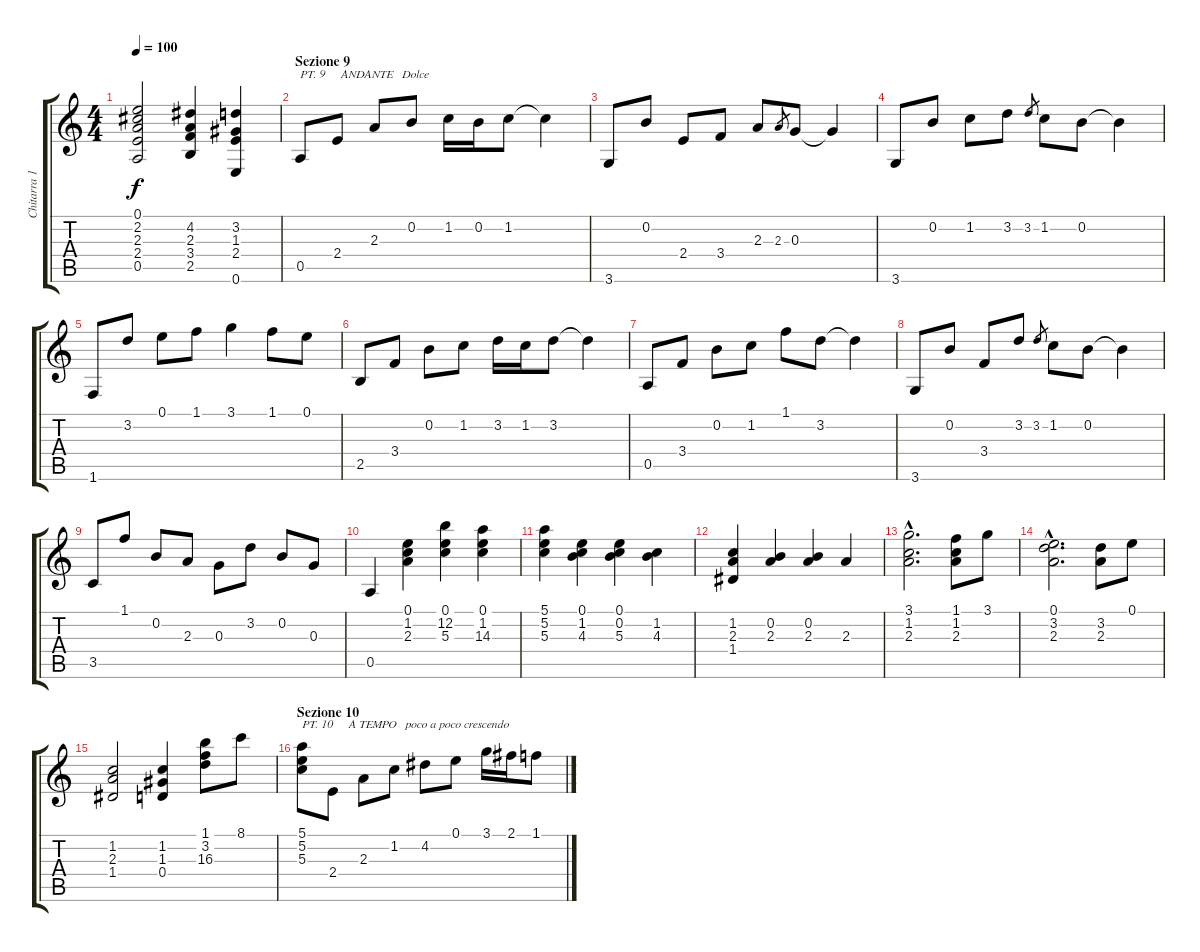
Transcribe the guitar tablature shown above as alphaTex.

\track ("Chitarra 1" "Chitarra 1") {instrument acousticguitarnylon}
\staff {score tabs}
\tuning (E4 B3 G3 D3 A2 E2) {hide}
\ts (4 4)
\tempo 100
\clef g2
\ks c
(0.1 2.2 2.3 2.4 0.5).2{dy f} (4.2 2.3 3.4 2.5).4 (3.2 1.3 2.4 0.6).4 |
\section ("" "Sezione 9")
0.5.8{txt "PT. 9     ANDANTE   Dolce"} 2.4.8 2.3.8 0.2.8 1.2.16 0.2.16 1.2.8 1.2{t}.4 |
3.6.8 0.2.8 2.4.8 3.4.8 2.3.8 2.3.8{gr} 0.3.8 0.3{t}.4 |
3.6.8 0.2.8 1.2.8 3.2.8 3.2.8{gr} 1.2.8 0.2.8 0.2{t}.4 |
1.6.8 3.2.8 0.1.8 1.1.8 3.1.4 1.1.8 0.1.8 |
2.5.8 3.4.8 0.2.8 1.2.8 3.2.16 1.2.16 3.2.8 3.2{t}.4 |
0.5.8 3.4.8 0.2.8 1.2.8 1.1.8 3.2.8 3.2{t}.4 |
3.6.8 0.2.8 3.4.8 3.2.8 3.2.8{gr} 1.2.8 0.2.8 0.2{t}.4 |
3.5.8 1.1.8 0.2.8 2.3.8 0.3.8 3.2.8 0.2.8 0.3.8 |
0.5.4 (0.1 1.2 2.3).4 (0.1 12.2 5.3).4 (0.1 1.2 14.3).4 |
(5.1 5.2 5.3).4 (0.1 1.2 4.3).4 (0.1 0.2 5.3).4 (1.2 4.3).4 |
(1.2 2.3 1.4).4 (0.2 2.3).4 (0.2 2.3).4 2.3.4 |
(3.1{hac} 1.2{hac} 2.3{hac}).2{d} (1.1 1.2 2.3).8 3.1.8 |
(0.1{hac} 3.2{hac} 2.3{hac}).2{d} (3.2 2.3).8 0.1.8 |
(1.2 2.3 1.4).2 (1.2 1.3 0.4).4 (1.1 3.2 16.3).8 8.1.8 |
\section ("" "Sezione 10")
(5.1 5.2 5.3).8{txt "PT. 10     A TEMPO   poco a poco crescendo"} 2.4.8 2.3.8 1.2.8 4.2.8 0.1.8 3.1.16 2.1.16 1.1.8
